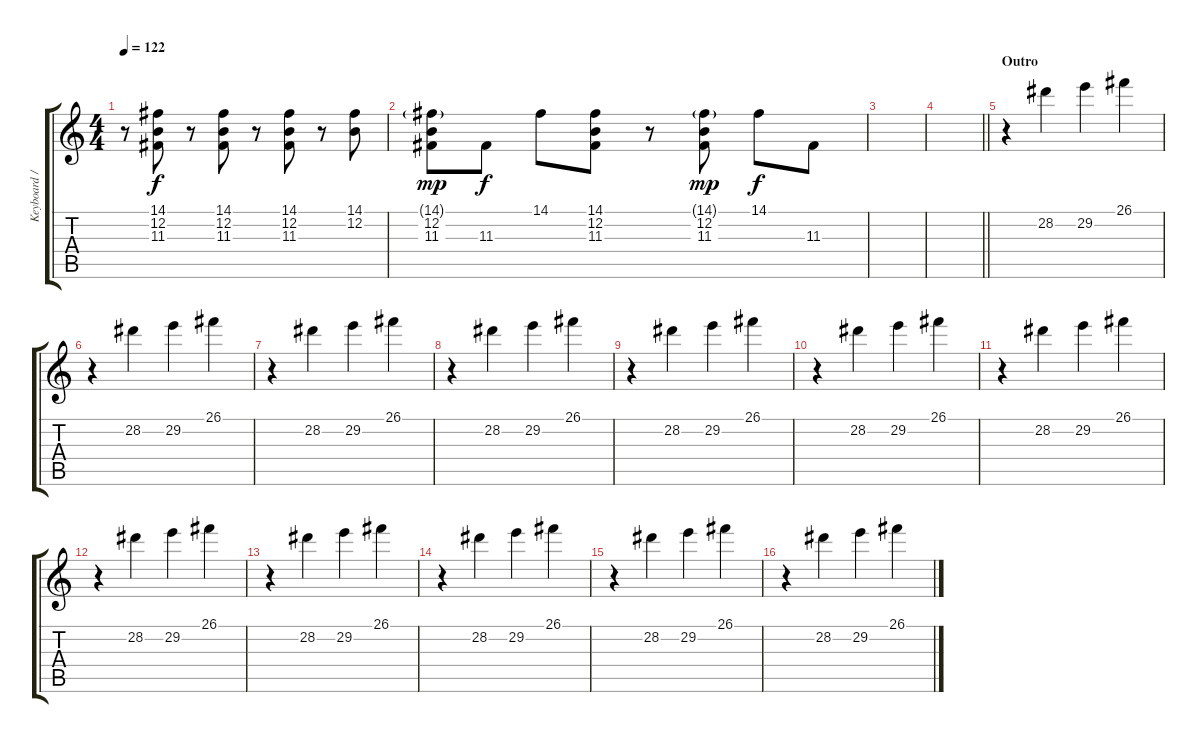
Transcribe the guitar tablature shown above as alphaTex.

\track ("Keyboard / Synth 1" "Keyboard /") {instrument lead2sawtooth}
\staff {score tabs}
\tuning (E4 B3 G3 D3 A2 E2) {hide}
\ts (4 4)
\tempo 122
\clef g2
\ks c
r.8{dy f} (14.1 12.2 11.3).8 r.8 (14.1 12.2 11.3).8 r.8 (14.1 12.2 11.3).8 r.8 (14.1 12.2).8 |
(14.1{g} 12.2 11.3).8{dy mp} 11.3.8{dy f} 14.1.8 (14.1 12.2 11.3).8 r.8 (14.1{g} 12.2 11.3).8{dy mp} 14.1.8{dy f} 11.3.8 |
|
\barLineRight lightlight
|
\section ("" "Outro")
r.4{balance 8} 28.2.4 29.2.4 26.1.4 |
r.4 28.2.4 29.2.4 26.1.4 |
r.4 28.2.4 29.2.4 26.1.4 |
r.4 28.2.4 29.2.4 26.1.4 |
r.4 28.2.4 29.2.4 26.1.4 |
r.4 28.2.4 29.2.4 26.1.4 |
r.4 28.2.4 29.2.4 26.1.4 |
r.4 28.2.4 29.2.4 26.1.4 |
r.4 28.2.4 29.2.4 26.1.4 |
r.4 28.2.4 29.2.4 26.1.4 |
r.4 28.2.4 29.2.4 26.1.4 |
r.4 28.2.4 29.2.4 26.1.4
